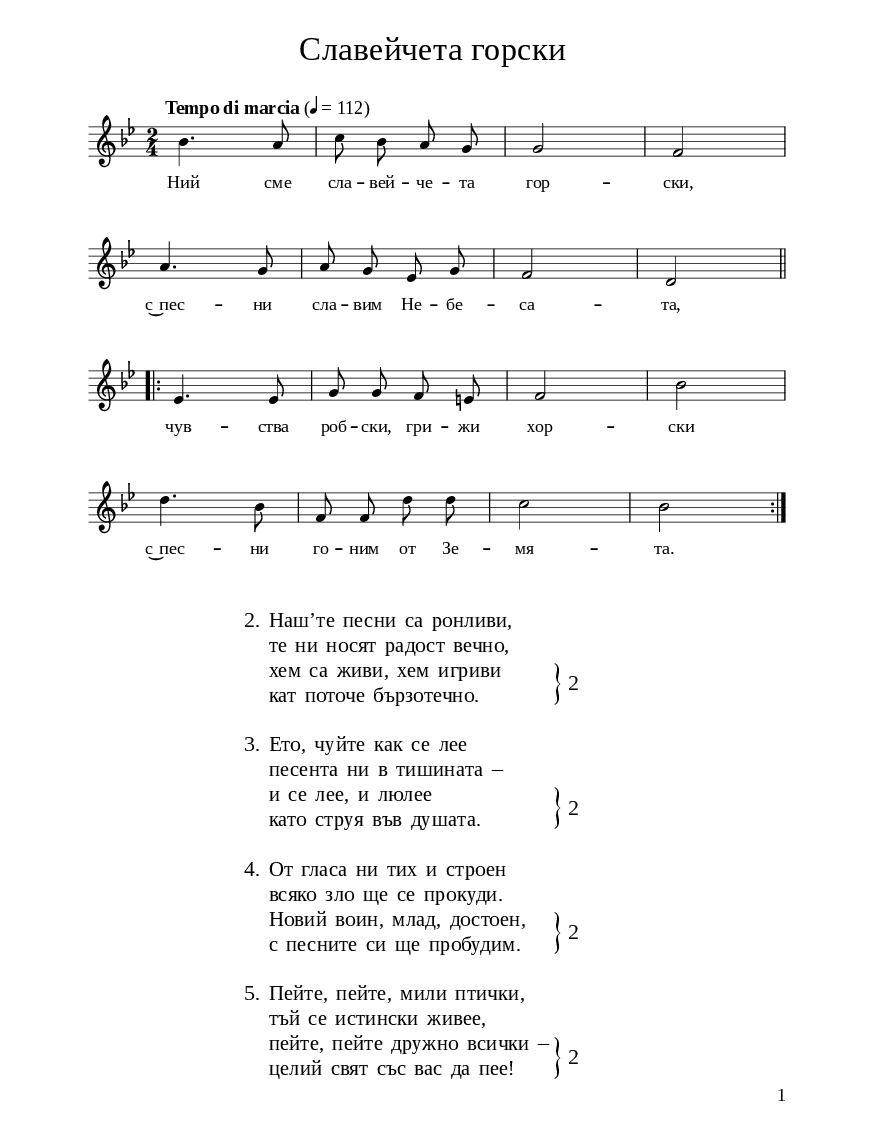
\version "2.24.3"

% include paper part and global functions
\include "include/globals.ily"
"rightBraces049" = \markup {
  \column {
    % repeat braces
    \translate #'(0 . -5.5 )
    \right-brace #20

    \translate #'(0 . -10.0 )
    \right-brace #20

    \translate #'(0 . -10.0 )
    \right-brace #20

    \translate #'(0 . -10.0 )
    \right-brace #20
  }
  \column {
    % repeat numbers
    \translate #'(0 . -6.1 )
    2

    \translate #'(0 . -12.0 )
    2

    \translate #'(0 . -12.0 )
    2

    \translate #'(0 . -12.0 )
    2
  }
}

\bookpart {
  \label #'ref049
  \tocItem \markup "Славейчета горски"
  \include "include/bookpart-paper.ily"
  \score {
    \include "include/score-layout.ily"

    \new Voice \absolute  {
      \clef treble
      \key bes \major
      \time 2/4
      \tempoFunc "Tempo di marcia" 4 "112"
      \autoBeamOff

      bes'4. a'8 | c''8 bes' a' g' |  g'2 |  f'2 \break | 
       a'4. g'8  | a'8 g' es' g' |  f'2 |   d'2 | \break
      \bar ".|:-||" 
        es'4. es'8 | g'8 g' f' e' | f'2 | bes'2 | \break
        
        d''4. bes'8 | f'8 f' d'' d'' | c''2  bes'2 | \break
      \bar ":|."
    }

    \addlyrics {
      Ний сме сла -- вей -- че -- та гор -- ски, с~пес -- ни
      сла -- вим Не -- бе -- са -- та, чув -- ства роб -- ски, гри -- жи
      хор -- ски с~пес -- ни го -- ним от Зе -- мя -- та.
    }

    \header {
      title = \titleFunc "Славейчета горски " "Slavejčeta gorski "
    }

    \midi{}

  } % score

  \markup \fontsize #bgCoupletFontSize {
    \hspace #15
    \override #`(baseline-skip . ,bgCoupletBaselineSkip)
    \column {

      \line { 2.  Наш’те песни са ронливи,}

      \line {   "   " те ни носят радост вечно, }

      \line {   "   "  хем са живи, хем игриви}

      \line {   "   " кат поточе бързотечно.}
      \line {   "   " }

      \line {   3. Ето, чуйте как се лее}

      \line {   "   " песента ни в тишината –}

      \line {   "   " и се лее, и люлее}

      \line {   "   " като струя във душата.}
      \line {   "   " }

      \line {   4. От гласа ни тих и строен}

      \line {   "   " всяко зло ще се прокуди.}

      \line {   "   "Новий воин, млад, достоен, }

      \line {   "   " с песните си ще пробудим.}
      \line {   "   " }

      \line {   5. Пейте, пейте, мили птички,}

      \line {   "   "тъй се истински живее,}

      \line {   "   "пейте, пейте дружно всички – }

      \line {   "   " целий свят със вас да пее! }
    } \"rightBraces049"

  } % markup
  

} % bookpart
